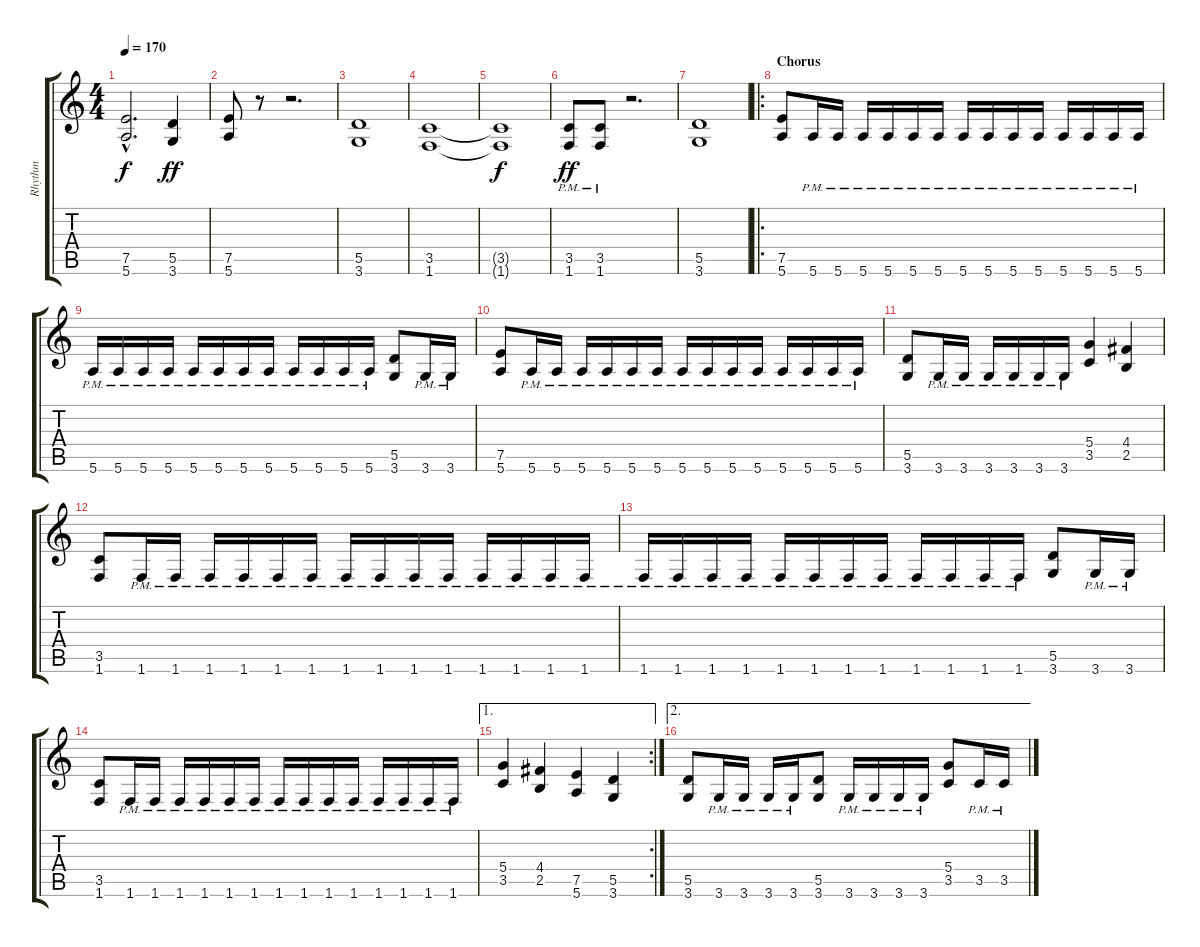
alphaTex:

\track ("Rhythm" "Rhythm") {instrument distortionguitar}
\staff {score tabs}
\tuning (E4 B3 G3 D3 A2 E2) {hide}
\ts (4 4)
\tempo 170
\clef g2
\ks c
(7.5{hac t} 5.6{hac t}).2{d dy f} (5.5 3.6).4{dy ff} |
(7.5 5.6).8 r.8 r.2{d} |
(5.5 3.6).1 |
(3.5 1.6).1 |
(3.5{t} 1.6{t}).1{dy f} |
(3.5{pm} 1.6{pm}).8{dy ff} (3.5{pm} 1.6{pm}).8 r.2{d} |
(5.5 3.6).1 |
\ro
\section ("" "Chorus")
(7.5 5.6).8 5.6{pm}.16 5.6{pm}.16 5.6{pm}.16 5.6{pm}.16 5.6{pm}.16 5.6{pm}.16 5.6{pm}.16 5.6{pm}.16 5.6{pm}.16 5.6{pm}.16 5.6{pm}.16 5.6{pm}.16 5.6{pm}.16 5.6{pm}.16 |
5.6{pm}.16 5.6{pm}.16 5.6{pm}.16 5.6{pm}.16 5.6{pm}.16 5.6{pm}.16 5.6{pm}.16 5.6{pm}.16 5.6{pm}.16 5.6{pm}.16 5.6{pm}.16 5.6{pm}.16 (5.5 3.6).8 3.6{pm}.16 3.6{pm}.16 |
(7.5 5.6).8 5.6{pm}.16 5.6{pm}.16 5.6{pm}.16 5.6{pm}.16 5.6{pm}.16 5.6{pm}.16 5.6{pm}.16 5.6{pm}.16 5.6{pm}.16 5.6{pm}.16 5.6{pm}.16 5.6{pm}.16 5.6{pm}.16 5.6{pm}.16 |
(5.5 3.6).8 3.6{pm}.16 3.6{pm}.16 3.6{pm}.16 3.6{pm}.16 3.6{pm}.16 3.6{pm}.16 (5.4 3.5).4 (4.4 2.5).4 |
(3.5 1.6).8 1.6{pm}.16 1.6{pm}.16 1.6{pm}.16 1.6{pm}.16 1.6{pm}.16 1.6{pm}.16 1.6{pm}.16 1.6{pm}.16 1.6{pm}.16 1.6{pm}.16 1.6{pm}.16 1.6{pm}.16 1.6{pm}.16 1.6{pm}.16 |
1.6{pm}.16 1.6{pm}.16 1.6{pm}.16 1.6{pm}.16 1.6{pm}.16 1.6{pm}.16 1.6{pm}.16 1.6{pm}.16 1.6{pm}.16 1.6{pm}.16 1.6{pm}.16 1.6{pm}.16 (5.5 3.6).8 3.6{pm}.16 3.6{pm}.16 |
(3.5 1.6).8 1.6{pm}.16 1.6{pm}.16 1.6{pm}.16 1.6{pm}.16 1.6{pm}.16 1.6{pm}.16 1.6{pm}.16 1.6{pm}.16 1.6{pm}.16 1.6{pm}.16 1.6{pm}.16 1.6{pm}.16 1.6{pm}.16 1.6{pm}.16 |
\ae 1
\rc 2
(5.4 3.5).4 (4.4 2.5).4 (7.5 5.6).4 (5.5 3.6).4 |
\ae 2
(5.5 3.6).8 3.6{pm}.16 3.6{pm}.16 3.6{pm}.16 3.6{pm}.16 (5.5 3.6).8 3.6{pm}.16 3.6{pm}.16 3.6{pm}.16 3.6{pm}.16 (5.4 3.5).8 3.5{pm}.16 3.5{pm}.16
